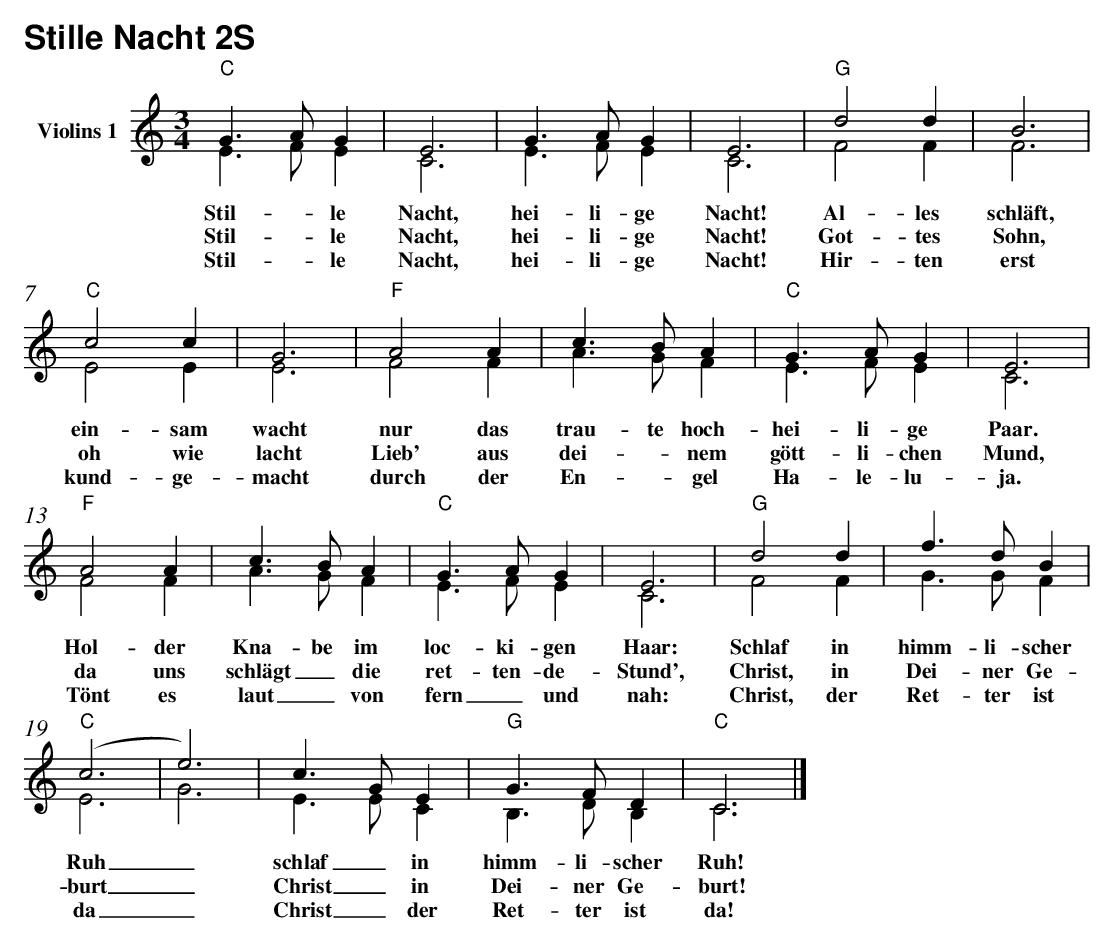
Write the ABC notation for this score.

X:1
T:Stille Nacht 2S
%%score ( 1 2 )
L:1/8
M:3/4
K:C
V:1 treble nm="Violins 1"
V:2 treble
V:1
"C" G3 A G2 | E6 | G3 A G2 | E6 |"G" d4 d2 | B6 |$"C" c4 c2 | G6 |"F" A4 A2 | c3 B A2 |
w: Stil- * le|Nacht,|hei- li- ge|Nacht!|Al- les|schläft,|ein- sam|wacht|nur das|trau- te hoch-|
w: Stil- * le|Nacht,|hei- li- ge|Nacht!|Got- tes|Sohn,|oh wie|lacht|Lieb' aus|dei- * nem|
w: Stil- * le|Nacht,|hei- li- ge|Nacht!|Hir- ten|erst|kund- ge-|macht|durch der|En- * gel|
"C" G3 A G2 | E6 |$"F" A4 A2 | c3 B A2 |"C" G3 A G2 | E6 |"G" d4 d2 | f3 d B2 |$"C" (c6 | e6) |
w: hei- li- ge|Paar.|Hol- der|Kna- be im|loc- ki- gen|Haar:|Schlaf in|himm- li- scher|Ruh|_|
w: gött- li- chen|Mund,|da uns|schlägt _ die|ret- ten- de-|Stund',|Christ, in|Dei- ner Ge-|burt|_|
w: Ha- le- lu-|ja.|Tönt es|laut _ von|fern _ und|nah:|Christ, der|Ret- ter ist|da|_|
c3 G E2 |"G" G3 F D2 |"C" C6 |]
w: schlaf _ in|himm- li- scher|Ruh!|
w: Christ _ in|Dei- ner Ge-|burt!|
w: Christ _ der|Ret- ter ist|da!|
V:2
E3 F E2 | C6 | E3 F E2 | C6 | F4 F2 | F6 |$ E4 E2 | E6 | F4 F2 | A3 G F2 | E3 F E2 | C6 |$ F4 F2 |
A3 G F2 | E3 F E2 | C6 | F4 F2 | G3 G F2 |$ E6 | G6 | E3 E C2 | B,3 D B,2 | C6 |]
